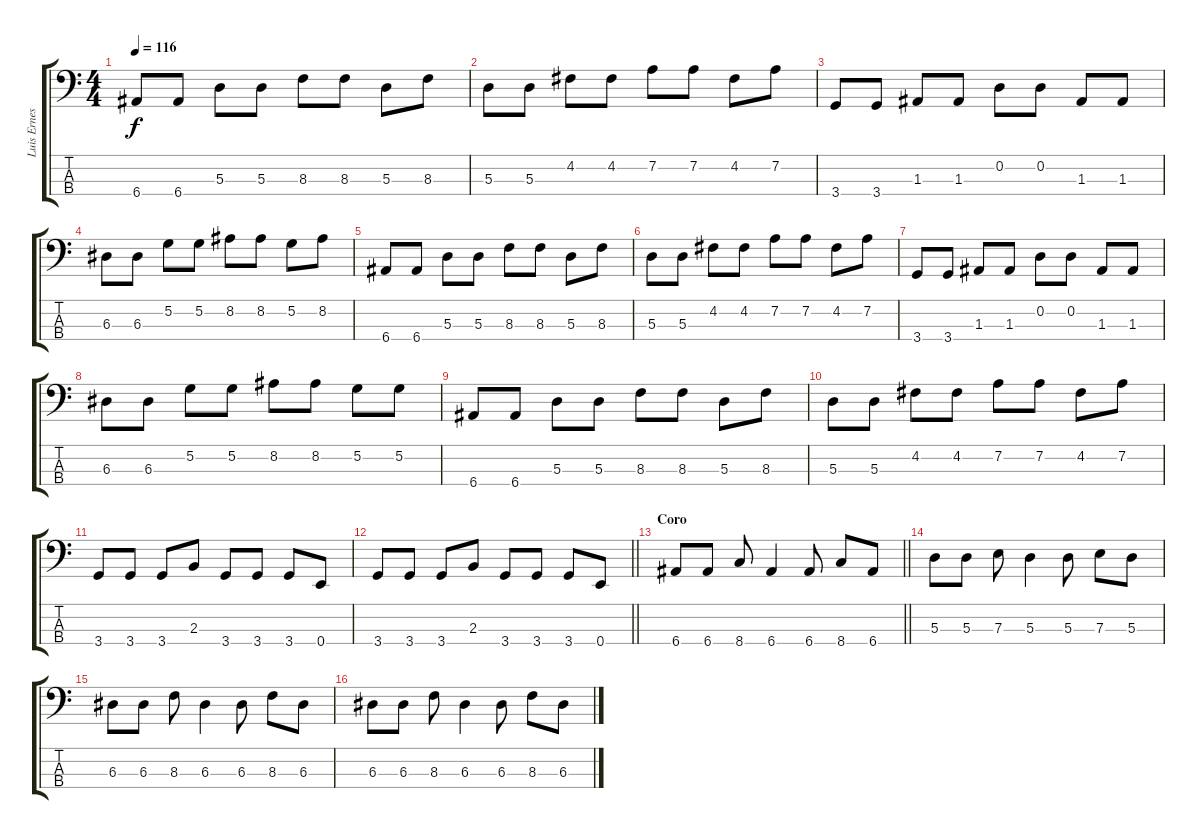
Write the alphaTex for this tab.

\track ("Luis Ernesto Martínez (Bajo)" "Luis Ernes") {instrument electricbasspick}
\staff {score tabs}
\tuning (G2 D2 A1 E1) {hide}
\ts (4 4)
\tempo 116
\clef f4
\ks c
6.4.8{dy f} 6.4.8 5.3.8 5.3.8 8.3.8 8.3.8 5.3.8 8.3.8 |
5.3.8 5.3.8 4.2.8 4.2.8 7.2.8 7.2.8 4.2.8 7.2.8 |
3.4.8 3.4.8 1.3.8 1.3.8 0.2.8 0.2.8 1.3.8 1.3.8 |
6.3.8 6.3.8 5.2.8 5.2.8 8.2.8 8.2.8 5.2.8 8.2.8 |
6.4.8 6.4.8 5.3.8 5.3.8 8.3.8 8.3.8 5.3.8 8.3.8 |
5.3.8 5.3.8 4.2.8 4.2.8 7.2.8 7.2.8 4.2.8 7.2.8 |
3.4.8 3.4.8 1.3.8 1.3.8 0.2.8 0.2.8 1.3.8 1.3.8 |
6.3.8 6.3.8 5.2.8 5.2.8 8.2.8 8.2.8 5.2.8 5.2.8 |
6.4.8 6.4.8 5.3.8 5.3.8 8.3.8 8.3.8 5.3.8 8.3.8 |
5.3.8 5.3.8 4.2.8 4.2.8 7.2.8 7.2.8 4.2.8 7.2.8 |
3.4.8 3.4.8 3.4.8 2.3.8 3.4.8 3.4.8 3.4.8 0.4.8 |
\barLineRight lightlight
3.4.8 3.4.8 3.4.8 2.3.8 3.4.8 3.4.8 3.4.8 0.4.8 |
\section ("" "Coro")
\barLineRight lightlight
6.4.8 6.4.8 8.4.8 6.4.4 6.4.8 8.4.8 6.4.8 |
5.3.8 5.3.8 7.3.8 5.3.4 5.3.8 7.3.8 5.3.8 |
6.3.8 6.3.8 8.3.8 6.3.4 6.3.8 8.3.8 6.3.8 |
6.3.8 6.3.8 8.3.8 6.3.4 6.3.8 8.3.8 6.3.8
